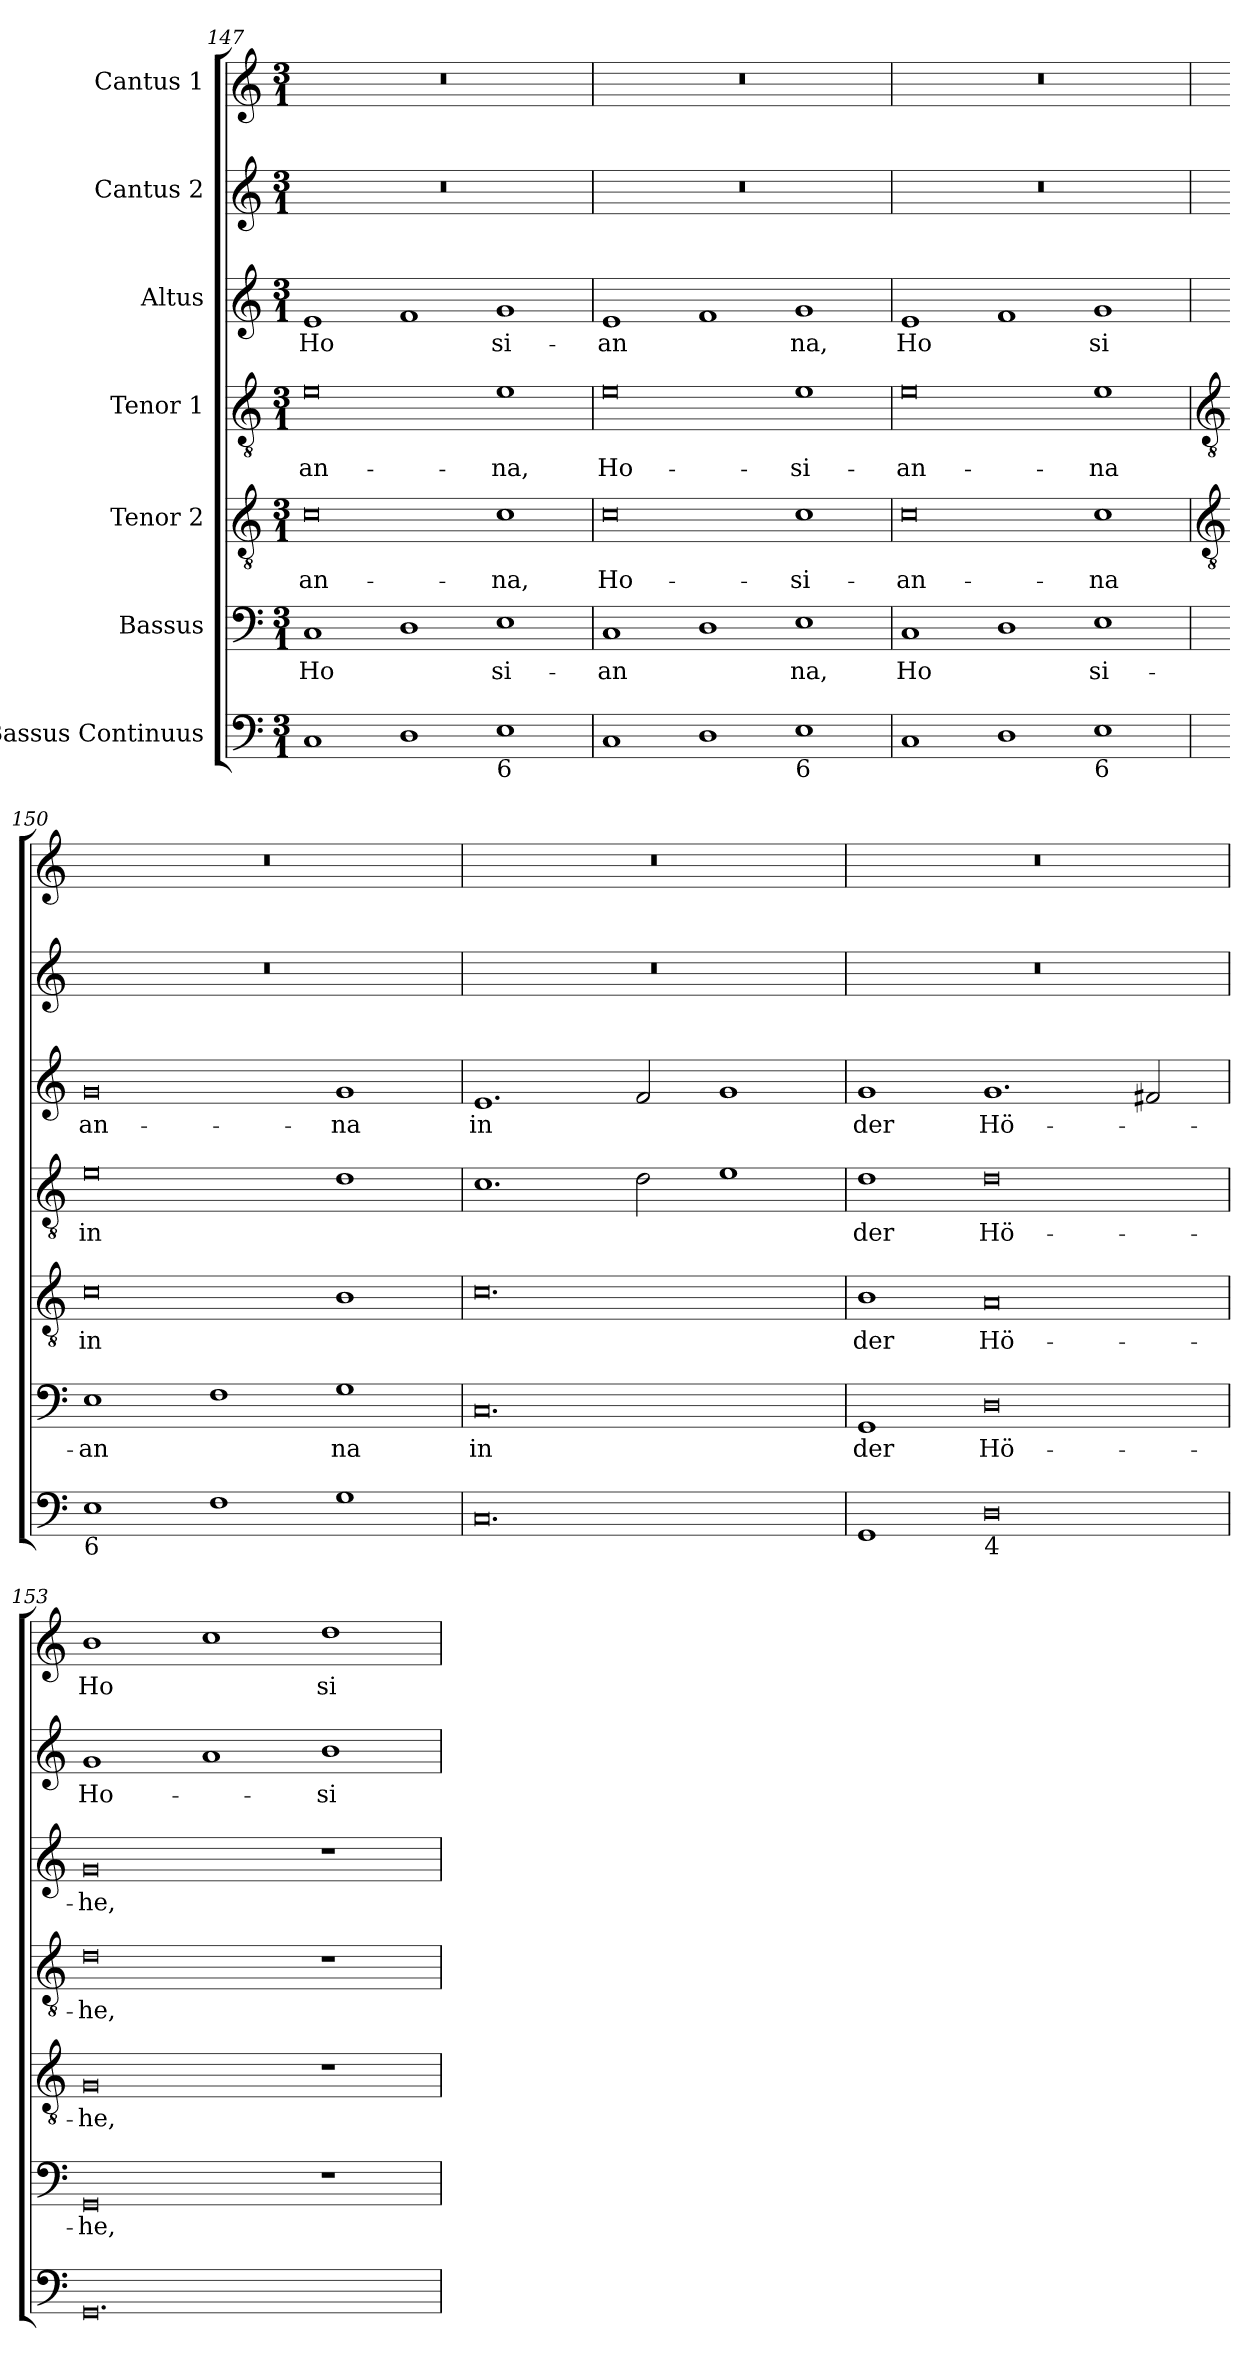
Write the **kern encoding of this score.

**kern	**kern	**text	**kern	**text	**kern	**text	**kern	**text	**kern	**text	**kern	**text
*part7	*part6	*part6	*part5	*part5	*part4	*part4	*part3	*part3	*part2	*part2	*part1	*part1
*staff7	*staff6	*staff6	*staff5	*staff5	*staff4	*staff4	*staff3	*staff3	*staff2	*staff2	*staff1	*staff1
*I"Bassus Continuus	*I"Bassus	*	*I"Tenor 2	*	*I"Tenor 1	*	*I"Altus	*	*I"Cantus 2	*	*I"Cantus 1	*
*clefF4	*clefF4	*	*clefGv2	*	*clefGv2	*	*clefG2	*	*clefG2	*	*clefG2	*
*k[]	*k[]	*	*k[]	*	*k[]	*	*k[]	*	*k[]	*	*k[]	*
*C:	*C:	*	*C:	*	*C:	*	*C:	*	*C:	*	*C:	*
*M3/1	*M3/1	*	*M3/1	*	*M3/1	*	*M3/1	*	*M3/1	*	*M3/1	*
=147	=147	=147	=147	=147	=147	=147	=147	=147	=147	=147	=147	=147
!	!	!LO:LY:b	!	!LO:LY:b	!	!LO:LY:b	!	!LO:LY:b	!	!	!	!
1C	1C	Ho	0c	-an-	0e	-an-	1e	Ho	0.r	.	0.r	.
!	!	!LO:LY:b	!	!	!	!	!	!LO:LY:b	!	!	!	!
1D	1D	-	.	.	.	.	1f	-	.	.	.	.
!LO:TX:b:t=6	!	!	!	!	!	!	!	!	!	!	!	!
!	!	!LO:LY:b	!	!LO:LY:b	!	!LO:LY:b	!	!LO:LY:b	!	!	!	!
1E	1E	si-	1c	-na,	1e	-na,	1g	si-	.	.	.	.
=148	=148	=148	=148	=148	=148	=148	=148	=148	=148	=148	=148	=148
!	!	!LO:LY:b	!	!LO:LY:b	!	!LO:LY:b	!	!LO:LY:b	!	!	!	!
1C	1C	-an	0c	Ho-	0e	Ho-	1e	-an	0.r	.	0.r	.
!	!	!LO:LY:b	!	!	!	!	!	!LO:LY:b	!	!	!	!
1D	1D	-	.	.	.	.	1f	-	.	.	.	.
!LO:TX:b:t=6	!	!	!	!	!	!	!	!	!	!	!	!
!	!	!LO:LY:b	!	!LO:LY:b	!	!LO:LY:b	!	!LO:LY:b	!	!	!	!
1E	1E	na,	1c	-si-	1e	-si-	1g	na,	.	.	.	.
=149	=149	=149	=149	=149	=149	=149	=149	=149	=149	=149	=149	=149
!	!	!LO:LY:b	!	!LO:LY:b	!	!LO:LY:b	!	!LO:LY:b	!	!	!	!
1C	1C	Ho	0c	-an-	0e	-an-	1e	Ho	0.r	.	0.r	.
!	!	!LO:LY:b	!	!	!	!	!	!LO:LY:b	!	!	!	!
1D	1D	-	.	.	.	.	1f	-	.	.	.	.
!LO:TX:b:t=6	!	!	!	!	!	!	!	!	!	!	!	!
!	!	!LO:LY:b	!	!LO:LY:b	!	!LO:LY:b	!	!LO:LY:b	!	!	!	!
1E	1E	si-	1c	-na	1e	-na	1g	si	.	.	.	.
!!LO:LB:g=z
=150	=150	=150	=150	=150	=150	=150	=150	=150	=150	=150	=150	=150
*	*	*	*clefGv2	*	*clefGv2	*	*	*	*	*	*	*
!LO:TX:b:t=6	!	!	!	!	!	!	!	!	!	!	!	!
!	!	!LO:LY:b	!	!LO:LY:b	!	!LO:LY:b	!	!LO:LY:b	!	!	!	!
1E	1E	-an	0c	in	0e	in	0g	an-	0.r	.	0.r	.
!	!	!LO:LY:b	!	!	!	!	!	!	!	!	!	!
1F	1F	-	.	.	.	.	.	.	.	.	.	.
!	!	!LO:LY:b	!	!	!	!	!	!LO:LY:b	!	!	!	!
1G	1G	na	1B	.	1d	.	1g	-na	.	.	.	.
=151	=151	=151	=151	=151	=151	=151	=151	=151	=151	=151	=151	=151
!	!	!LO:LY:b	!	!	!	!	!	!LO:LY:b	!	!	!	!
0.C	0.C	in	0.c	.	1.c	.	1.e	in	0.r	.	0.r	.
.	.	.	.	.	2d	.	2f	.	.	.	.	.
.	.	.	.	.	1e	.	1g	.	.	.	.	.
=152	=152	=152	=152	=152	=152	=152	=152	=152	=152	=152	=152	=152
!	!	!LO:LY:b	!	!LO:LY:b	!	!LO:LY:b	!	!LO:LY:b	!	!	!	!
1GG	1GG	der	1B	der	1d	der	1g	der	0.r	.	0.r	.
!LO:TX:b:t=4	!	!	!	!	!	!	!	!	!	!	!	!
!	!	!LO:LY:b	!	!LO:LY:b	!	!LO:LY:b	!	!LO:LY:b	!	!	!	!
0D	0D	Hö-	0A	Hö-	0d	Hö-	1.g	Hö-	.	.	.	.
.	.	.	.	.	.	.	2f#X	.	.	.	.	.
=153	=153	=153	=153	=153	=153	=153	=153	=153	=153	=153	=153	=153
!	!	!LO:LY:b	!	!LO:LY:b	!	!LO:LY:b	!	!LO:LY:b	!	!LO:LY:b	!	!LO:LY:b
0.GG	0GG	-he,	0G	-he,	0d	-he,	0g	-he,	1g	Ho-	1b	Ho
!	!	!	!	!	!	!	!	!	!	!	!	!LO:LY:b
.	.	.	.	.	.	.	.	.	1a	.	1cc	-
!	!	!	!	!	!	!	!	!	!	!LO:LY:b	!	!LO:LY:b
.	1r	.	1r	.	1r	.	1r	.	1b	-si-	1dd	si-
=	=	=	=	=	=	=	=	=	=	=	=	=
*-	*-	*-	*-	*-	*-	*-	*-	*-	*-	*-	*-	*-
